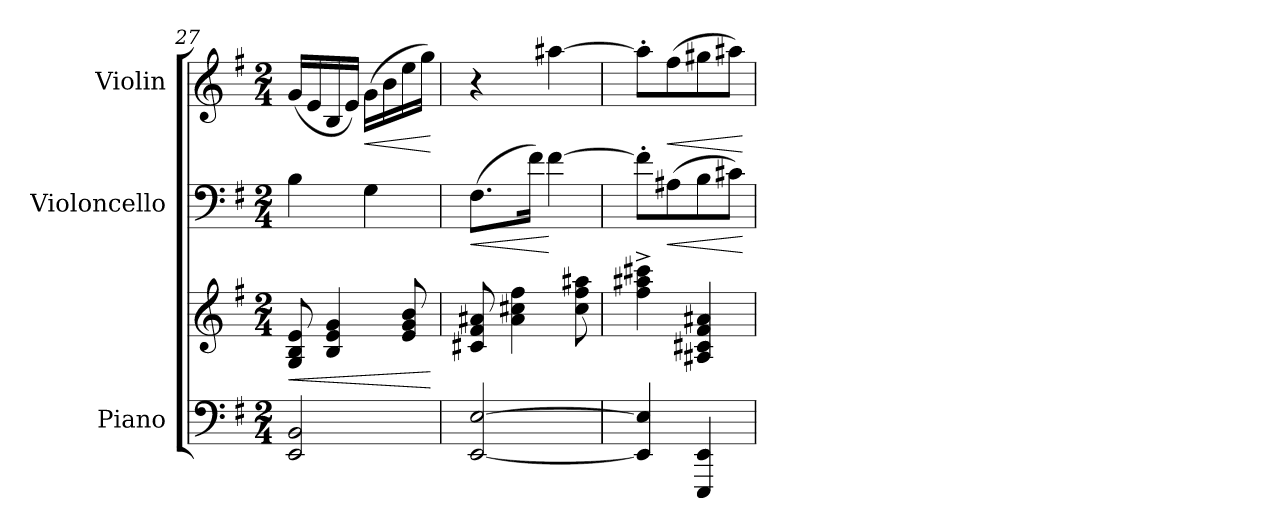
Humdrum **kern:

**kern	**kern	**dynam	**kern	**dynam	**kern	**dynam
*part3	*part3	*part3	*part2	*part2	*part1	*part1
*staff4	*staff3	*staff3/4	*staff2	*staff2	*staff1	*staff1
*I"Piano	*	*	*I"Violoncello	*	*I"Violin	*
*I'Pno.	*	*	*I'Vc.	*	*I'Vln.	*
*clefF4	*clefG2	*	*clefF4	*	*clefG2	*
*k[f#]	*k[f#]	*	*k[f#]	*	*k[f#]	*
*M2/4	*M2/4	*	*M2/4	*	*M2/4	*
=27	=27	=27	=27	=27	=27	=27
!	!	!LO:HP:b	!	!	!	!
2EE/ 2BB/	8G/ 8B/ 8e/	<	4B\	.	(16g/LL	.
.	.	.	.	.	16e/	.
.	4B/ 4e/ 4g/	.	.	.	16B/	.
.	.	.	.	.	16e/JJ)	.
!	!	!	!	!	!	!LO:HP:b
.	.	.	4G\	.	(16g\LL	<
.	.	.	.	.	16b\	.
.	8e/ 8g/ 8b/	.	.	.	16ee\	.
.	.	.	.	.	16gg\JJ)	.
.	.	[	.	.	.	[
=28	=28	=28	=28	=28	=28	=28
!	!	!	!	!LO:HP:b	!	!
[2EE/ [2E/	8c#X/ 8f#/ 8a#X/	.	(8.F#\L	<	4r	.
.	4a#\ 4cc#X\ 4ff#\	.	.	.	.	.
.	.	.	16f#\Jk)	.	.	.
.	.	.	[4f#\	[	[4aa#X\	.
.	8cc#\ 8ff#\ 8aa#X\	.	.	.	.	.
=29	=29	=29	=29	=29	=29	=29
4EE/] 4E/]	4ff#\^< 4aa#X\^< 4ccc#X\^<	.	8f#'\L]	.	8aa#'\L]	.
!	!	!	!	!LO:HP:b	!	!LO:HP:b
.	.	.	(8A#X\	<	(8ff#\	<
4EEE/ 4EE/	4A#X/ 4c#X/ 4f#/ 4a#X/	.	8B\	.	8gg#X\	.
.	.	.	8c#X\J)	.	8aa#j\J)	.
.	.	.	.	[	.	[
=	=	=	=	=	=	=
*-	*-	*-	*-	*-	*-	*-
